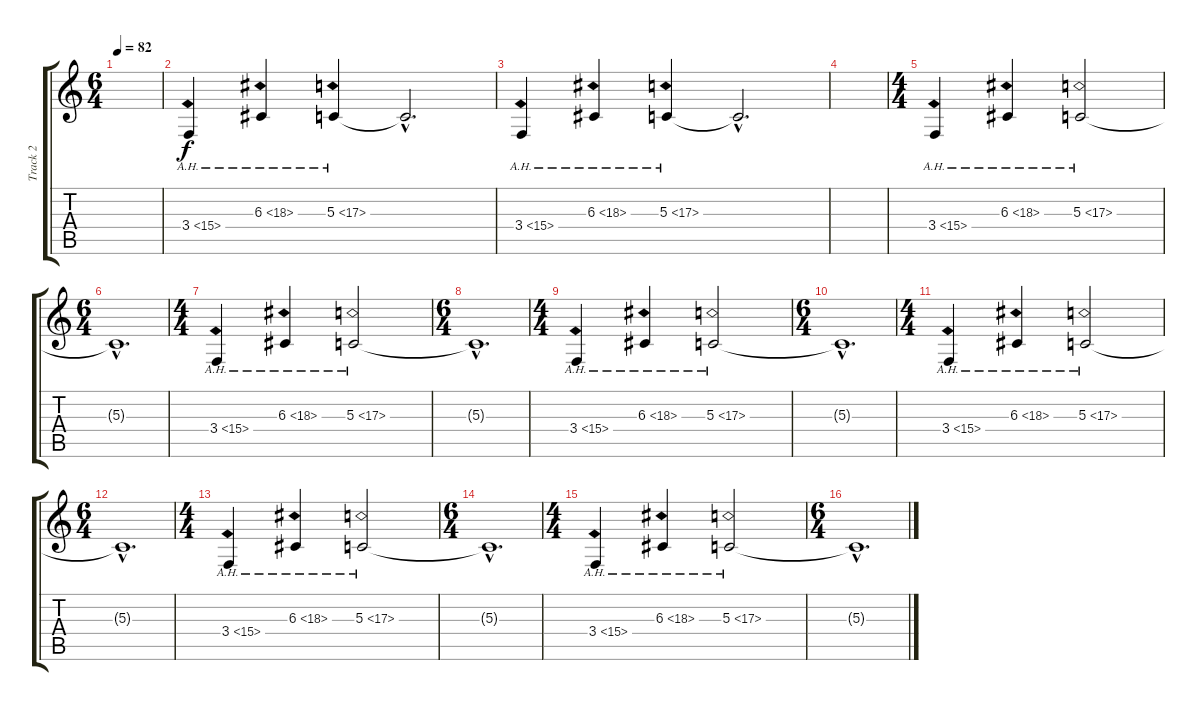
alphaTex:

\track ("Track 2" "Track 2") {instrument vibraphone}
\staff {score tabs}
\tuning (E4 B3 G3 D3 A2 E2) {hide}
\ts (6 4)
\tempo 82
\clef g2
\ks c
|
3.4{ah 12}.4 6.3{ah 12}.4 5.3{ah 12}.4 5.3{hac t}.2{d} |
3.4{ah 12}.4 6.3{ah 12}.4 5.3{ah 12}.4 5.3{hac t}.2{d} |
|
\ts (4 4)
3.4{ah 12}.4 6.3{ah 12}.4 5.3{ah 12}.2 |
\ts (6 4)
5.3{hac t}.1{d} |
\ts (4 4)
3.4{ah 12}.4 6.3{ah 12}.4 5.3{ah 12}.2 |
\ts (6 4)
5.3{hac t}.1{d} |
\ts (4 4)
3.4{ah 12}.4 6.3{ah 12}.4 5.3{ah 12}.2 |
\ts (6 4)
5.3{hac t}.1{d} |
\ts (4 4)
3.4{ah 12}.4 6.3{ah 12}.4 5.3{ah 12}.2 |
\ts (6 4)
5.3{hac t}.1{d} |
\ts (4 4)
3.4{ah 12}.4 6.3{ah 12}.4 5.3{ah 12}.2 |
\ts (6 4)
5.3{hac t}.1{d} |
\ts (4 4)
3.4{ah 12}.4 6.3{ah 12}.4 5.3{ah 12}.2 |
\ts (6 4)
5.3{hac t}.1{d}
